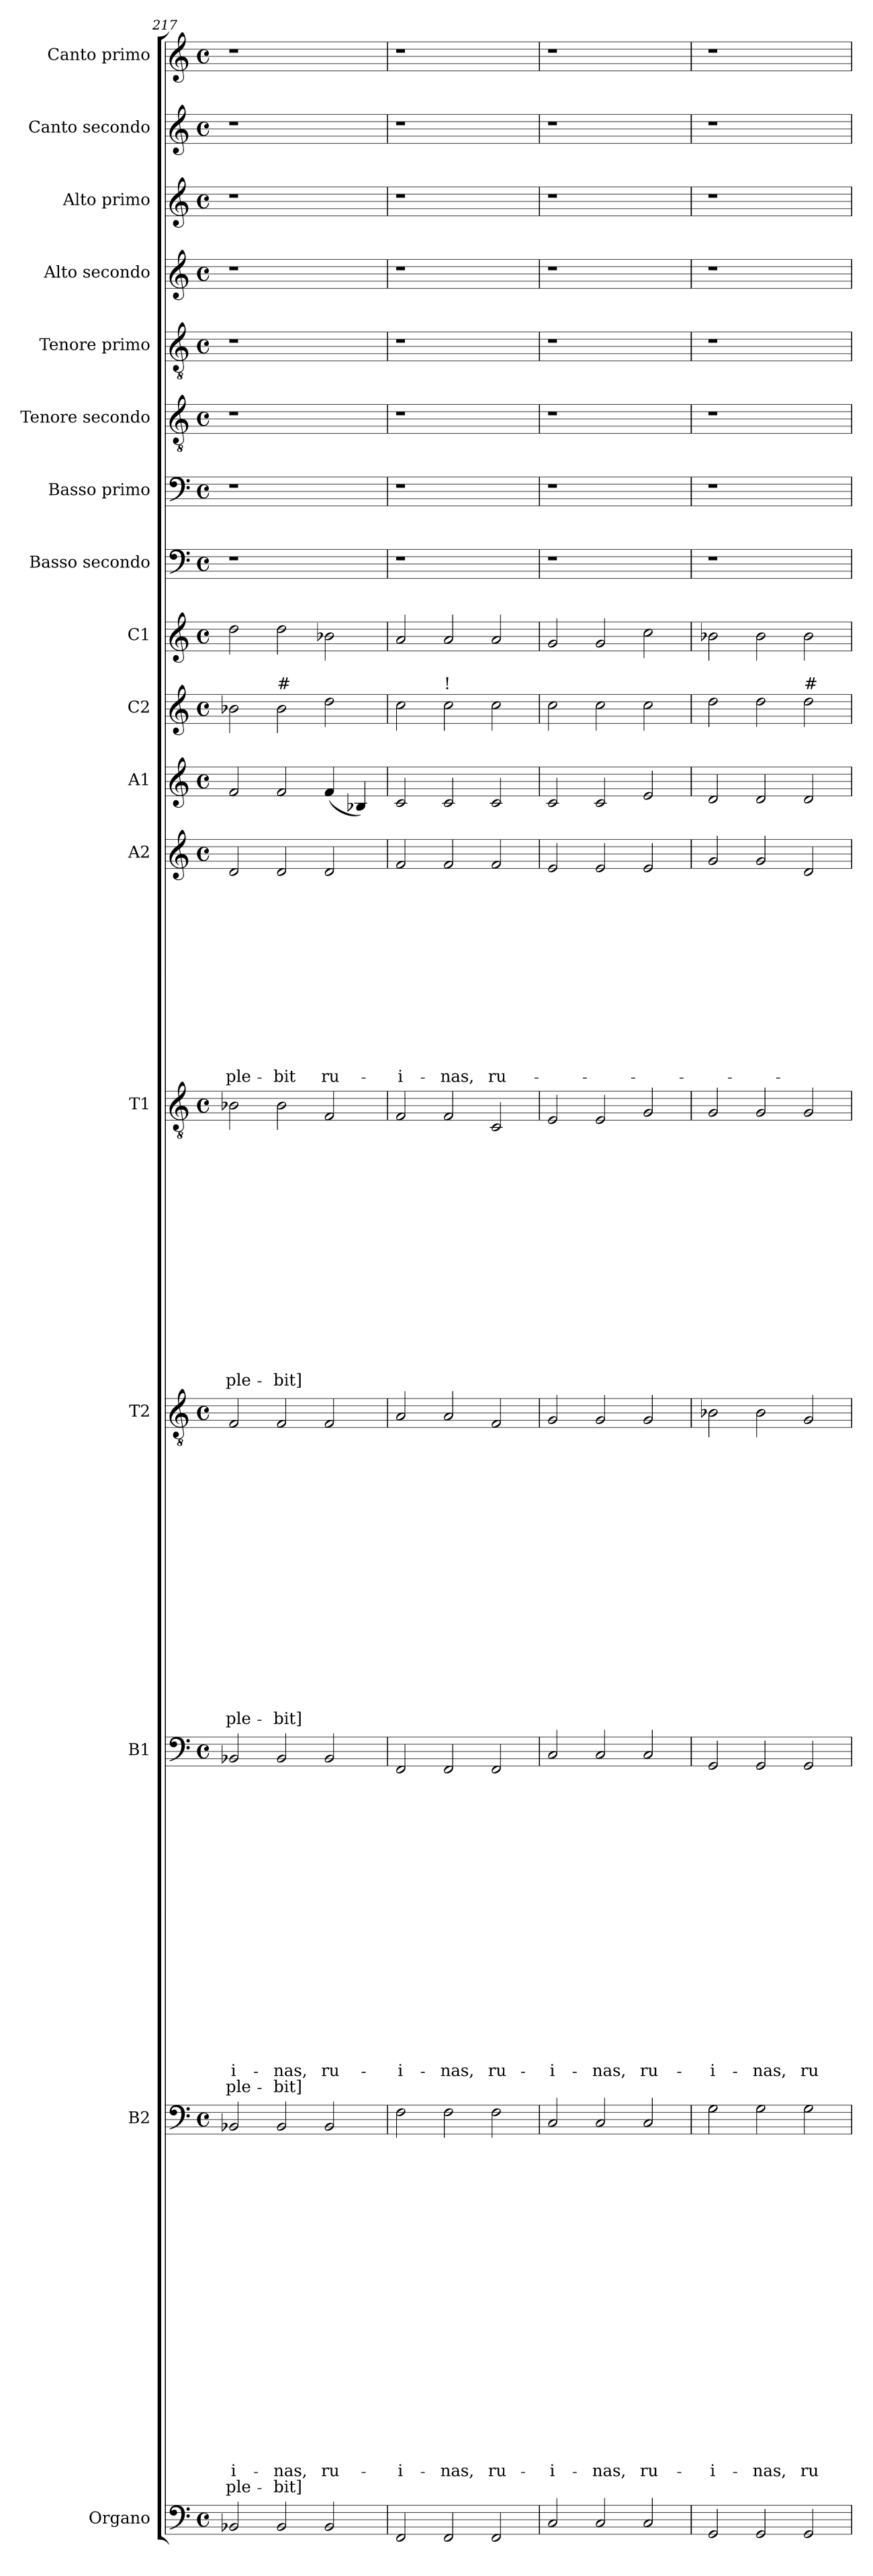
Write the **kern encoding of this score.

**kern	**kern	**text	**text	**text	**text	**text	**text	**text	**text	**text	**text	**text	**text	**text	**text	**text	**text	**text	**text	**text	**text	**text	**text	**kern	**text	**text	**text	**text	**text	**text	**text	**text	**text	**text	**text	**text	**text	**text	**text	**text	**text	**text	**text	**text	**kern	**text	**text	**text	**text	**text	**text	**text	**text	**text	**text	**text	**text	**text	**text	**text	**text	**text	**text	**kern	**text	**text	**text	**text	**text	**text	**text	**text	**text	**text	**text	**text	**text	**text	**text	**text	**kern	**text	**text	**text	**text	**text	**text	**text	**text	**text	**text	**text	**text	**text	**kern	**kern	**kern	**kern	**kern	**kern	**kern	**kern	**kern	**kern	**kern
*part17	*part16	*part16	*part16	*part16	*part16	*part16	*part16	*part16	*part16	*part16	*part16	*part16	*part16	*part16	*part16	*part16	*part16	*part16	*part16	*part16	*part16	*part16	*part16	*part15	*part15	*part15	*part15	*part15	*part15	*part15	*part15	*part15	*part15	*part15	*part15	*part15	*part15	*part15	*part15	*part15	*part15	*part15	*part15	*part15	*part14	*part14	*part14	*part14	*part14	*part14	*part14	*part14	*part14	*part14	*part14	*part14	*part14	*part14	*part14	*part14	*part14	*part14	*part14	*part13	*part13	*part13	*part13	*part13	*part13	*part13	*part13	*part13	*part13	*part13	*part13	*part13	*part13	*part13	*part13	*part13	*part12	*part12	*part12	*part12	*part12	*part12	*part12	*part12	*part12	*part12	*part12	*part12	*part12	*part12	*part11	*part10	*part9	*part8	*part7	*part6	*part5	*part4	*part3	*part2	*part1
*staff17	*staff16	*staff16	*staff16	*staff16	*staff16	*staff16	*staff16	*staff16	*staff16	*staff16	*staff16	*staff16	*staff16	*staff16	*staff16	*staff16	*staff16	*staff16	*staff16	*staff16	*staff16	*staff16	*staff16	*staff15	*staff15	*staff15	*staff15	*staff15	*staff15	*staff15	*staff15	*staff15	*staff15	*staff15	*staff15	*staff15	*staff15	*staff15	*staff15	*staff15	*staff15	*staff15	*staff15	*staff15	*staff14	*staff14	*staff14	*staff14	*staff14	*staff14	*staff14	*staff14	*staff14	*staff14	*staff14	*staff14	*staff14	*staff14	*staff14	*staff14	*staff14	*staff14	*staff14	*staff13	*staff13	*staff13	*staff13	*staff13	*staff13	*staff13	*staff13	*staff13	*staff13	*staff13	*staff13	*staff13	*staff13	*staff13	*staff13	*staff13	*staff12	*staff12	*staff12	*staff12	*staff12	*staff12	*staff12	*staff12	*staff12	*staff12	*staff12	*staff12	*staff12	*staff12	*staff11	*staff10	*staff9	*staff8	*staff7	*staff6	*staff5	*staff4	*staff3	*staff2	*staff1
*I"Organo	*I"B2	*	*	*	*	*	*	*	*	*	*	*	*	*	*	*	*	*	*	*	*	*	*	*I"B1	*	*	*	*	*	*	*	*	*	*	*	*	*	*	*	*	*	*	*	*	*I"T2	*	*	*	*	*	*	*	*	*	*	*	*	*	*	*	*	*	*	*I"T1	*	*	*	*	*	*	*	*	*	*	*	*	*	*	*	*	*I"A2	*	*	*	*	*	*	*	*	*	*	*	*	*	*I"A1	*I"C2	*I"C1	*I"Basso secondo	*I"Basso primo	*I"Tenore secondo	*I"Tenore primo	*I"Alto secondo	*I"Alto primo	*I"Canto secondo	*I"Canto primo
*I'Org.	*I'B2	*	*	*	*	*	*	*	*	*	*	*	*	*	*	*	*	*	*	*	*	*	*	*I'B1	*	*	*	*	*	*	*	*	*	*	*	*	*	*	*	*	*	*	*	*	*I'T2	*	*	*	*	*	*	*	*	*	*	*	*	*	*	*	*	*	*	*I'T1	*	*	*	*	*	*	*	*	*	*	*	*	*	*	*	*	*I'A2	*	*	*	*	*	*	*	*	*	*	*	*	*	*I'A1	*I'C2	*I'C1	*I'B2	*I'B1	*I'T2	*I'T1	*I'A2	*I'A1	*I'C2	*I'C1
*clefF4	*clefF4	*	*	*	*	*	*	*	*	*	*	*	*	*	*	*	*	*	*	*	*	*	*	*clefF4	*	*	*	*	*	*	*	*	*	*	*	*	*	*	*	*	*	*	*	*	*clefGv2	*	*	*	*	*	*	*	*	*	*	*	*	*	*	*	*	*	*	*clefGv2	*	*	*	*	*	*	*	*	*	*	*	*	*	*	*	*	*clefG2	*	*	*	*	*	*	*	*	*	*	*	*	*	*clefG2	*clefG2	*clefG2	*clefF4	*clefF4	*clefGv2	*clefGv2	*clefG2	*clefG2	*clefG2	*clefG2
*k[]	*k[]	*	*	*	*	*	*	*	*	*	*	*	*	*	*	*	*	*	*	*	*	*	*	*k[]	*	*	*	*	*	*	*	*	*	*	*	*	*	*	*	*	*	*	*	*	*k[]	*	*	*	*	*	*	*	*	*	*	*	*	*	*	*	*	*	*	*k[]	*	*	*	*	*	*	*	*	*	*	*	*	*	*	*	*	*k[]	*	*	*	*	*	*	*	*	*	*	*	*	*	*k[]	*k[]	*k[]	*k[]	*k[]	*k[]	*k[]	*k[]	*k[]	*k[]	*k[]
*C:	*C:	*	*	*	*	*	*	*	*	*	*	*	*	*	*	*	*	*	*	*	*	*	*	*C:	*	*	*	*	*	*	*	*	*	*	*	*	*	*	*	*	*	*	*	*	*C:	*	*	*	*	*	*	*	*	*	*	*	*	*	*	*	*	*	*	*C:	*	*	*	*	*	*	*	*	*	*	*	*	*	*	*	*	*C:	*	*	*	*	*	*	*	*	*	*	*	*	*	*C:	*C:	*C:	*C:	*C:	*C:	*C:	*C:	*C:	*C:	*C:
*M4/4	*M4/4	*	*	*	*	*	*	*	*	*	*	*	*	*	*	*	*	*	*	*	*	*	*	*M4/4	*	*	*	*	*	*	*	*	*	*	*	*	*	*	*	*	*	*	*	*	*M4/4	*	*	*	*	*	*	*	*	*	*	*	*	*	*	*	*	*	*	*M4/4	*	*	*	*	*	*	*	*	*	*	*	*	*	*	*	*	*M4/4	*	*	*	*	*	*	*	*	*	*	*	*	*	*M4/4	*M4/4	*M4/4	*M4/4	*M4/4	*M4/4	*M4/4	*M4/4	*M4/4	*M4/4	*M4/4
*met(c)	*met(c)	*	*	*	*	*	*	*	*	*	*	*	*	*	*	*	*	*	*	*	*	*	*	*met(c)	*	*	*	*	*	*	*	*	*	*	*	*	*	*	*	*	*	*	*	*	*met(c)	*	*	*	*	*	*	*	*	*	*	*	*	*	*	*	*	*	*	*met(c)	*	*	*	*	*	*	*	*	*	*	*	*	*	*	*	*	*met(c)	*	*	*	*	*	*	*	*	*	*	*	*	*	*met(c)	*met(c)	*met(c)	*met(c)	*met(c)	*met(c)	*met(c)	*met(c)	*met(c)	*met(c)	*met(c)
=217	=217	=217	=217	=217	=217	=217	=217	=217	=217	=217	=217	=217	=217	=217	=217	=217	=217	=217	=217	=217	=217	=217	=217	=217	=217	=217	=217	=217	=217	=217	=217	=217	=217	=217	=217	=217	=217	=217	=217	=217	=217	=217	=217	=217	=217	=217	=217	=217	=217	=217	=217	=217	=217	=217	=217	=217	=217	=217	=217	=217	=217	=217	=217	=217	=217	=217	=217	=217	=217	=217	=217	=217	=217	=217	=217	=217	=217	=217	=217	=217	=217	=217	=217	=217	=217	=217	=217	=217	=217	=217	=217	=217	=217	=217	=217	=217	=217	=217	=217	=217	=217	=217	=217	=217	=217
!	!	!	!	!	!	!	!	!	!	!	!	!	!	!	!	!	!	!	!	!	!	!LO:LY:b	!LO:LY:b	!	!	!	!	!	!	!	!	!	!	!	!	!	!	!	!	!	!	!	!LO:LY:b	!LO:LY:b	!	!	!	!	!	!	!	!	!	!	!	!	!	!	!	!	!	!	!LO:LY:b	!	!	!	!	!	!	!	!	!	!	!	!	!	!	!	!	!LO:LY:b	!	!	!	!	!	!	!	!	!	!	!	!	!	!LO:LY:b	!	!	!	!	!	!	!	!	!	!	!
2BB-X/	2BB-X/	.	.	.	.	.	.	.	.	.	.	.	.	.	.	.	.	.	.	.	.	-i-	-ple-	2BB-X/	.	.	.	.	.	.	.	.	.	.	.	.	.	.	.	.	.	.	-i-	-ple-	2F/	.	.	.	.	.	.	.	.	.	.	.	.	.	.	.	.	.	-ple-	2B-X\	.	.	.	.	.	.	.	.	.	.	.	.	.	.	.	-ple-	2d/	.	.	.	.	.	.	.	.	.	.	.	.	-ple-	2f/	2b-X\	2dd\	1r	1r	1r	1r	1r	1r	1r	1r
!	!	!	!	!	!	!	!	!	!	!	!	!	!	!	!	!	!	!	!	!	!	!	!	!	!	!	!	!	!	!	!	!	!	!	!	!	!	!	!	!	!	!	!	!	!	!	!	!	!	!	!	!	!	!	!	!	!	!	!	!	!	!	!	!	!	!	!	!	!	!	!	!	!	!	!	!	!	!	!	!	!	!	!	!	!	!	!	!	!	!	!	!	!	!	!	!LO:TX:a:t=#	!	!	!	!	!	!	!	!	!
!	!	!	!	!	!	!	!	!	!	!	!	!	!	!	!	!	!	!	!	!	!	!LO:LY:b	!LO:LY:b	!	!	!	!	!	!	!	!	!	!	!	!	!	!	!	!	!	!	!	!LO:LY:b	!LO:LY:b	!	!	!	!	!	!	!	!	!	!	!	!	!	!	!	!	!	!	!LO:LY:b	!	!	!	!	!	!	!	!	!	!	!	!	!	!	!	!	!LO:LY:b	!	!	!	!	!	!	!	!	!	!	!	!	!	!LO:LY:b	!	!	!	!	!	!	!	!	!	!	!
2BB-/	2BB-/	.	.	.	.	.	.	.	.	.	.	.	.	.	.	.	.	.	.	.	.	-nas,	-bit]	2BB-/	.	.	.	.	.	.	.	.	.	.	.	.	.	.	.	.	.	.	-nas,	-bit]	2F/	.	.	.	.	.	.	.	.	.	.	.	.	.	.	.	.	.	-bit]	2B-\	.	.	.	.	.	.	.	.	.	.	.	.	.	.	.	-bit]	2d/	.	.	.	.	.	.	.	.	.	.	.	.	-bit	2f/	2b-\	2dd\	.	.	.	.	.	.	.	.
!	!	!	!	!	!	!	!	!	!	!	!	!	!	!	!	!	!	!	!	!	!	!LO:LY:b	!	!	!	!	!	!	!	!	!	!	!	!	!	!	!	!	!	!	!	!	!LO:LY:b	!	!	!	!	!	!	!	!	!	!	!	!	!	!	!	!	!	!	!	!	!	!	!	!	!	!	!	!	!	!	!	!	!	!	!	!	!	!	!	!	!	!	!	!	!	!	!	!	!	!	!LO:LY:b	!	!	!	!	!	!	!	!	!	!	!
2BB-/	2BB-/	.	.	.	.	.	.	.	.	.	.	.	.	.	.	.	.	.	.	.	.	ru-	.	2BB-/	.	.	.	.	.	.	.	.	.	.	.	.	.	.	.	.	.	.	ru-	.	2F/	.	.	.	.	.	.	.	.	.	.	.	.	.	.	.	.	.	.	2F/	.	.	.	.	.	.	.	.	.	.	.	.	.	.	.	.	2d/	.	.	.	.	.	.	.	.	.	.	.	.	ru-	(<4f/	2dd\	2b-X\	2ryy	2ryy	2ryy	2ryy	2ryy	2ryy	2ryy	2ryy
.	.	.	.	.	.	.	.	.	.	.	.	.	.	.	.	.	.	.	.	.	.	.	.	.	.	.	.	.	.	.	.	.	.	.	.	.	.	.	.	.	.	.	.	.	.	.	.	.	.	.	.	.	.	.	.	.	.	.	.	.	.	.	.	.	.	.	.	.	.	.	.	.	.	.	.	.	.	.	.	.	.	.	.	.	.	.	.	.	.	.	.	.	.	.	4B-X/)	.	.	.	.	.	.	.	.	.	.
=218	=218	=218	=218	=218	=218	=218	=218	=218	=218	=218	=218	=218	=218	=218	=218	=218	=218	=218	=218	=218	=218	=218	=218	=218	=218	=218	=218	=218	=218	=218	=218	=218	=218	=218	=218	=218	=218	=218	=218	=218	=218	=218	=218	=218	=218	=218	=218	=218	=218	=218	=218	=218	=218	=218	=218	=218	=218	=218	=218	=218	=218	=218	=218	=218	=218	=218	=218	=218	=218	=218	=218	=218	=218	=218	=218	=218	=218	=218	=218	=218	=218	=218	=218	=218	=218	=218	=218	=218	=218	=218	=218	=218	=218	=218	=218	=218	=218	=218	=218	=218	=218	=218	=218	=218	=218
!	!	!	!	!	!	!	!	!	!	!	!	!	!	!	!	!	!	!	!	!	!	!LO:LY:b	!	!	!	!	!	!	!	!	!	!	!	!	!	!	!	!	!	!	!	!	!LO:LY:b	!	!	!	!	!	!	!	!	!	!	!	!	!	!	!	!	!	!	!	!	!	!	!	!	!	!	!	!	!	!	!	!	!	!	!	!	!	!	!	!	!	!	!	!	!	!	!	!	!	!	!LO:LY:b	!	!	!	!	!	!	!	!	!	!	!
2FF/	2F\	.	.	.	.	.	.	.	.	.	.	.	.	.	.	.	.	.	.	.	.	-i-	.	2FF/	.	.	.	.	.	.	.	.	.	.	.	.	.	.	.	.	.	.	-i-	.	2A/	.	.	.	.	.	.	.	.	.	.	.	.	.	.	.	.	.	.	2F/	.	.	.	.	.	.	.	.	.	.	.	.	.	.	.	.	2f/	.	.	.	.	.	.	.	.	.	.	.	.	-i-	2c/	2cc\	2a/	1r	1r	1r	1r	1r	1r	1r	1r
!	!	!	!	!	!	!	!	!	!	!	!	!	!	!	!	!	!	!	!	!	!	!	!	!	!	!	!	!	!	!	!	!	!	!	!	!	!	!	!	!	!	!	!	!	!	!	!	!	!	!	!	!	!	!	!	!	!	!	!	!	!	!	!	!	!	!	!	!	!	!	!	!	!	!	!	!	!	!	!	!	!	!	!	!	!	!	!	!	!	!	!	!	!	!	!	!LO:TX:a:t=!	!	!	!	!	!	!	!	!	!
!	!	!	!	!	!	!	!	!	!	!	!	!	!	!	!	!	!	!	!	!	!	!LO:LY:b	!	!	!	!	!	!	!	!	!	!	!	!	!	!	!	!	!	!	!	!	!LO:LY:b	!	!	!	!	!	!	!	!	!	!	!	!	!	!	!	!	!	!	!	!	!	!	!	!	!	!	!	!	!	!	!	!	!	!	!	!	!	!	!	!	!	!	!	!	!	!	!	!	!	!	!LO:LY:b	!	!	!	!	!	!	!	!	!	!	!
2FF/	2F\	.	.	.	.	.	.	.	.	.	.	.	.	.	.	.	.	.	.	.	.	-nas,	.	2FF/	.	.	.	.	.	.	.	.	.	.	.	.	.	.	.	.	.	.	-nas,	.	2A/	.	.	.	.	.	.	.	.	.	.	.	.	.	.	.	.	.	.	2F/	.	.	.	.	.	.	.	.	.	.	.	.	.	.	.	.	2f/	.	.	.	.	.	.	.	.	.	.	.	.	-nas,	2c/	2cc\	2a/	.	.	.	.	.	.	.	.
!	!	!	!	!	!	!	!	!	!	!	!	!	!	!	!	!	!	!	!	!	!	!LO:LY:b	!	!	!	!	!	!	!	!	!	!	!	!	!	!	!	!	!	!	!	!	!LO:LY:b	!	!	!	!	!	!	!	!	!	!	!	!	!	!	!	!	!	!	!	!	!	!	!	!	!	!	!	!	!	!	!	!	!	!	!	!	!	!	!	!	!	!	!	!	!	!	!	!	!	!	!LO:LY:b	!	!	!	!	!	!	!	!	!	!	!
2FF/	2F\	.	.	.	.	.	.	.	.	.	.	.	.	.	.	.	.	.	.	.	.	ru-	.	2FF/	.	.	.	.	.	.	.	.	.	.	.	.	.	.	.	.	.	.	ru-	.	2F/	.	.	.	.	.	.	.	.	.	.	.	.	.	.	.	.	.	.	2C/	.	.	.	.	.	.	.	.	.	.	.	.	.	.	.	.	2f/	.	.	.	.	.	.	.	.	.	.	.	.	ru-	2c/	2cc\	2a/	2ryy	2ryy	2ryy	2ryy	2ryy	2ryy	2ryy	2ryy
=219	=219	=219	=219	=219	=219	=219	=219	=219	=219	=219	=219	=219	=219	=219	=219	=219	=219	=219	=219	=219	=219	=219	=219	=219	=219	=219	=219	=219	=219	=219	=219	=219	=219	=219	=219	=219	=219	=219	=219	=219	=219	=219	=219	=219	=219	=219	=219	=219	=219	=219	=219	=219	=219	=219	=219	=219	=219	=219	=219	=219	=219	=219	=219	=219	=219	=219	=219	=219	=219	=219	=219	=219	=219	=219	=219	=219	=219	=219	=219	=219	=219	=219	=219	=219	=219	=219	=219	=219	=219	=219	=219	=219	=219	=219	=219	=219	=219	=219	=219	=219	=219	=219	=219	=219	=219
!	!	!	!	!	!	!	!	!	!	!	!	!	!	!	!	!	!	!	!	!	!	!LO:LY:b	!	!	!	!	!	!	!	!	!	!	!	!	!	!	!	!	!	!	!	!	!LO:LY:b	!	!	!	!	!	!	!	!	!	!	!	!	!	!	!	!	!	!	!	!	!	!	!	!	!	!	!	!	!	!	!	!	!	!	!	!	!	!	!	!	!	!	!	!	!	!	!	!	!	!	!	!	!	!	!	!	!	!	!	!	!	!
2C/	2C/	.	.	.	.	.	.	.	.	.	.	.	.	.	.	.	.	.	.	.	.	-i-	.	2C/	.	.	.	.	.	.	.	.	.	.	.	.	.	.	.	.	.	.	-i-	.	2G/	.	.	.	.	.	.	.	.	.	.	.	.	.	.	.	.	.	.	2E/	.	.	.	.	.	.	.	.	.	.	.	.	.	.	.	.	2e/	.	.	.	.	.	.	.	.	.	.	.	.	.	2c/	2cc\	2g/	1r	1r	1r	1r	1r	1r	1r	1r
!	!	!	!	!	!	!	!	!	!	!	!	!	!	!	!	!	!	!	!	!	!	!LO:LY:b	!	!	!	!	!	!	!	!	!	!	!	!	!	!	!	!	!	!	!	!	!LO:LY:b	!	!	!	!	!	!	!	!	!	!	!	!	!	!	!	!	!	!	!	!	!	!	!	!	!	!	!	!	!	!	!	!	!	!	!	!	!	!	!	!	!	!	!	!	!	!	!	!	!	!	!	!	!	!	!	!	!	!	!	!	!	!
2C/	2C/	.	.	.	.	.	.	.	.	.	.	.	.	.	.	.	.	.	.	.	.	-nas,	.	2C/	.	.	.	.	.	.	.	.	.	.	.	.	.	.	.	.	.	.	-nas,	.	2G/	.	.	.	.	.	.	.	.	.	.	.	.	.	.	.	.	.	.	2E/	.	.	.	.	.	.	.	.	.	.	.	.	.	.	.	.	2e/	.	.	.	.	.	.	.	.	.	.	.	.	.	2c/	2cc\	2g/	.	.	.	.	.	.	.	.
!	!	!	!	!	!	!	!	!	!	!	!	!	!	!	!	!	!	!	!	!	!	!LO:LY:b	!	!	!	!	!	!	!	!	!	!	!	!	!	!	!	!	!	!	!	!	!LO:LY:b	!	!	!	!	!	!	!	!	!	!	!	!	!	!	!	!	!	!	!	!	!	!	!	!	!	!	!	!	!	!	!	!	!	!	!	!	!	!	!	!	!	!	!	!	!	!	!	!	!	!	!	!	!	!	!	!	!	!	!	!	!	!
2C/	2C/	.	.	.	.	.	.	.	.	.	.	.	.	.	.	.	.	.	.	.	.	ru-	.	2C/	.	.	.	.	.	.	.	.	.	.	.	.	.	.	.	.	.	.	ru-	.	2G/	.	.	.	.	.	.	.	.	.	.	.	.	.	.	.	.	.	.	2G/	.	.	.	.	.	.	.	.	.	.	.	.	.	.	.	.	2e/	.	.	.	.	.	.	.	.	.	.	.	.	.	2e/	2cc\	2cc\	2ryy	2ryy	2ryy	2ryy	2ryy	2ryy	2ryy	2ryy
=220	=220	=220	=220	=220	=220	=220	=220	=220	=220	=220	=220	=220	=220	=220	=220	=220	=220	=220	=220	=220	=220	=220	=220	=220	=220	=220	=220	=220	=220	=220	=220	=220	=220	=220	=220	=220	=220	=220	=220	=220	=220	=220	=220	=220	=220	=220	=220	=220	=220	=220	=220	=220	=220	=220	=220	=220	=220	=220	=220	=220	=220	=220	=220	=220	=220	=220	=220	=220	=220	=220	=220	=220	=220	=220	=220	=220	=220	=220	=220	=220	=220	=220	=220	=220	=220	=220	=220	=220	=220	=220	=220	=220	=220	=220	=220	=220	=220	=220	=220	=220	=220	=220	=220	=220	=220
!	!	!	!	!	!	!	!	!	!	!	!	!	!	!	!	!	!	!	!	!	!	!LO:LY:b	!	!	!	!	!	!	!	!	!	!	!	!	!	!	!	!	!	!	!	!	!LO:LY:b	!	!	!	!	!	!	!	!	!	!	!	!	!	!	!	!	!	!	!	!	!	!	!	!	!	!	!	!	!	!	!	!	!	!	!	!	!	!	!	!	!	!	!	!	!	!	!	!	!	!	!	!	!	!	!	!	!	!	!	!	!	!
2GG/	2G\	.	.	.	.	.	.	.	.	.	.	.	.	.	.	.	.	.	.	.	.	-i-	.	2GG/	.	.	.	.	.	.	.	.	.	.	.	.	.	.	.	.	.	.	-i-	.	2B-X\	.	.	.	.	.	.	.	.	.	.	.	.	.	.	.	.	.	.	2G/	.	.	.	.	.	.	.	.	.	.	.	.	.	.	.	.	2g/	.	.	.	.	.	.	.	.	.	.	.	.	.	2d/	2dd\	2b-X\	1r	1r	1r	1r	1r	1r	1r	1r
!	!	!	!	!	!	!	!	!	!	!	!	!	!	!	!	!	!	!	!	!	!	!LO:LY:b	!	!	!	!	!	!	!	!	!	!	!	!	!	!	!	!	!	!	!	!	!LO:LY:b	!	!	!	!	!	!	!	!	!	!	!	!	!	!	!	!	!	!	!	!	!	!	!	!	!	!	!	!	!	!	!	!	!	!	!	!	!	!	!	!	!	!	!	!	!	!	!	!	!	!	!	!	!	!	!	!	!	!	!	!	!	!
2GG/	2G\	.	.	.	.	.	.	.	.	.	.	.	.	.	.	.	.	.	.	.	.	-nas,	.	2GG/	.	.	.	.	.	.	.	.	.	.	.	.	.	.	.	.	.	.	-nas,	.	2B-\	.	.	.	.	.	.	.	.	.	.	.	.	.	.	.	.	.	.	2G/	.	.	.	.	.	.	.	.	.	.	.	.	.	.	.	.	2g/	.	.	.	.	.	.	.	.	.	.	.	.	.	2d/	2dd\	2b-\	.	.	.	.	.	.	.	.
!	!	!	!	!	!	!	!	!	!	!	!	!	!	!	!	!	!	!	!	!	!	!	!	!	!	!	!	!	!	!	!	!	!	!	!	!	!	!	!	!	!	!	!	!	!	!	!	!	!	!	!	!	!	!	!	!	!	!	!	!	!	!	!	!	!	!	!	!	!	!	!	!	!	!	!	!	!	!	!	!	!	!	!	!	!	!	!	!	!	!	!	!	!	!	!	!LO:TX:a:t=#	!	!	!	!	!	!	!	!	!
!	!	!	!	!	!	!	!	!	!	!	!	!	!	!	!	!	!	!	!	!	!	!LO:LY:b	!	!	!	!	!	!	!	!	!	!	!	!	!	!	!	!	!	!	!	!	!LO:LY:b	!	!	!	!	!	!	!	!	!	!	!	!	!	!	!	!	!	!	!	!	!	!	!	!	!	!	!	!	!	!	!	!	!	!	!	!	!	!	!	!	!	!	!	!	!	!	!	!	!	!	!	!	!	!	!	!	!	!	!	!	!	!
2GG/	2G\	.	.	.	.	.	.	.	.	.	.	.	.	.	.	.	.	.	.	.	.	ru-	.	2GG/	.	.	.	.	.	.	.	.	.	.	.	.	.	.	.	.	.	.	ru-	.	2G/	.	.	.	.	.	.	.	.	.	.	.	.	.	.	.	.	.	.	2G/	.	.	.	.	.	.	.	.	.	.	.	.	.	.	.	.	2d/	.	.	.	.	.	.	.	.	.	.	.	.	.	2d/	2dd\	2b-\	2ryy	2ryy	2ryy	2ryy	2ryy	2ryy	2ryy	2ryy
=	=	=	=	=	=	=	=	=	=	=	=	=	=	=	=	=	=	=	=	=	=	=	=	=	=	=	=	=	=	=	=	=	=	=	=	=	=	=	=	=	=	=	=	=	=	=	=	=	=	=	=	=	=	=	=	=	=	=	=	=	=	=	=	=	=	=	=	=	=	=	=	=	=	=	=	=	=	=	=	=	=	=	=	=	=	=	=	=	=	=	=	=	=	=	=	=	=	=	=	=	=	=	=	=	=
*-	*-	*-	*-	*-	*-	*-	*-	*-	*-	*-	*-	*-	*-	*-	*-	*-	*-	*-	*-	*-	*-	*-	*-	*-	*-	*-	*-	*-	*-	*-	*-	*-	*-	*-	*-	*-	*-	*-	*-	*-	*-	*-	*-	*-	*-	*-	*-	*-	*-	*-	*-	*-	*-	*-	*-	*-	*-	*-	*-	*-	*-	*-	*-	*-	*-	*-	*-	*-	*-	*-	*-	*-	*-	*-	*-	*-	*-	*-	*-	*-	*-	*-	*-	*-	*-	*-	*-	*-	*-	*-	*-	*-	*-	*-	*-	*-	*-	*-	*-	*-	*-	*-	*-	*-	*-
